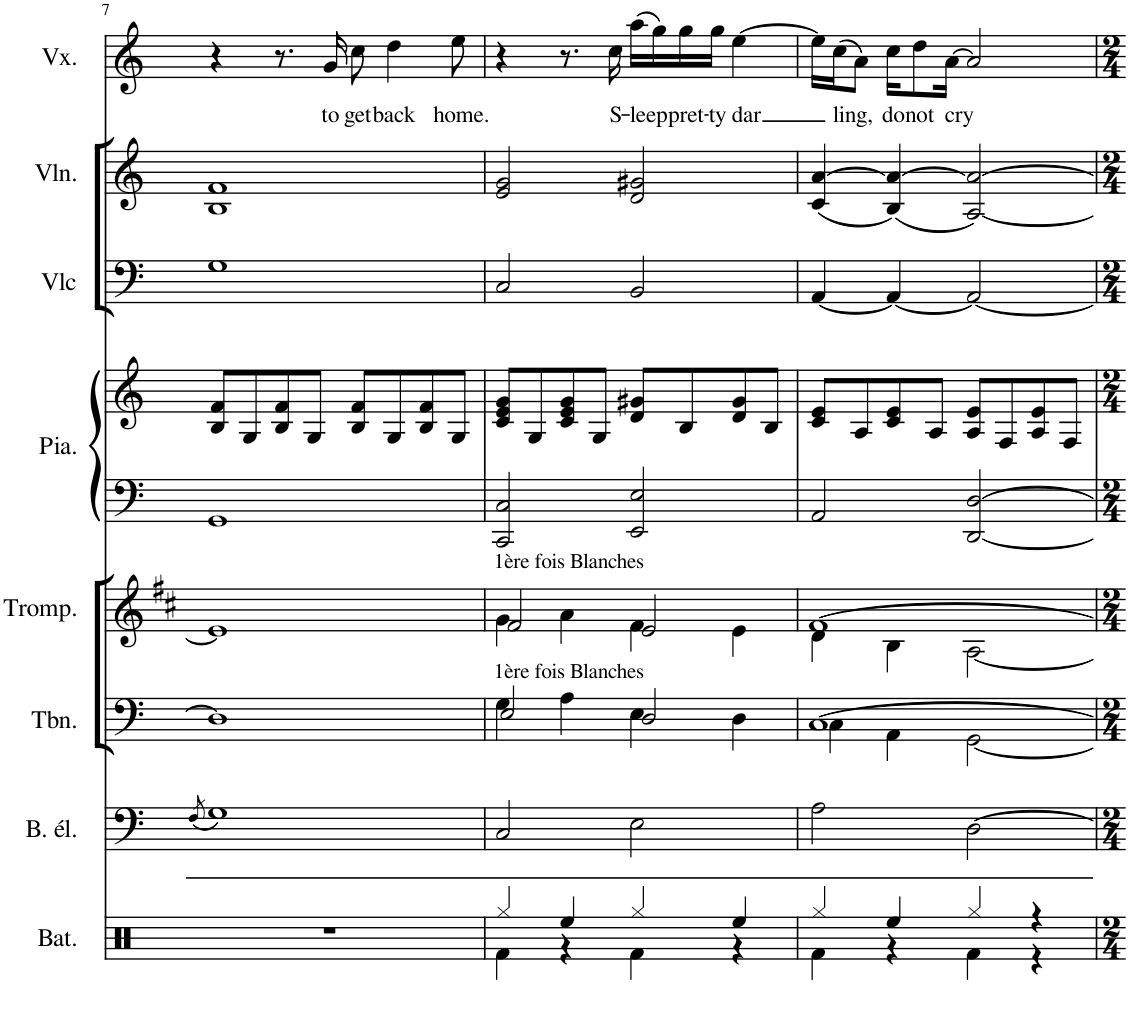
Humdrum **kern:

**kern	**kern	**kern	**kern	**kern	**kern	**kern	**kern	**kern	**text
*part8	*part7	*part6	*part5	*part4	*part4	*part3	*part2	*part1	*part1
*staff9	*staff8	*staff7	*staff6	*staff5	*staff4	*staff3	*staff2	*staff1	*staff1
*I"Batterie	*I"Basse électrique	*I"Trombone	*I"Trompette	*I"Piano	*	*I"Violoncelle	*I"Violon	*I"Voix	*
*I'Bat.	*I'B. él.	*I'Tbn.	*I'Tromp.	*I'Pia.	*	*I'Vlc	*I'Vln.	*I'Vx.	*
!!LO:PB:g=z
*clefX	*clefF4	*clefF4	*clefG2	*clefF4	*clefG2	*clefF4	*clefG2	*clefG2	*
*	*Trd7c12	*	*Trd1c2	*	*	*	*	*	*
*k[]	*k[]	*k[]	*k[f#c#]	*k[]	*k[]	*k[]	*k[]	*k[]	*
*M4/4	*M4/4	*M4/4	*M4/4	*M4/4	*M4/4	*M4/4	*M4/4	*M4/4	*
*met(c)	*met(c)	*met(c)	*met(c)	*met(c)	*met(c)	*met(c)	*met(c)	*met(c)	*
=7	=7	=7	=7	=7	=7	=7	=7	=7	=7
.	(8qF/	.	.	.	.	.	.	.	.
1r	1G)	1D]	1e]	1GG	8B/ 8f/L	1G	1B 1f	4r	.
.	.	.	.	.	8G/	.	.	.	.
.	.	.	.	.	8B/ 8f/	.	.	8.r	.
.	.	.	.	.	8G/J	.	.	.	.
!	!	!	!	!	!	!	!	!	!LO:LY:b
.	.	.	.	.	.	.	.	16g/	to
!	!	!	!	!	!	!	!	!	!LO:LY:b
.	.	.	.	.	8B/ 8f/L	.	.	8cc\	get
!	!	!	!	!	!	!	!	!	!LO:LY:b
.	.	.	.	.	8G/	.	.	4dd\	back
.	.	.	.	.	8B/ 8f/	.	.	.	.
!	!	!	!	!	!	!	!	!	!LO:LY:b
.	.	.	.	.	8G/J	.	.	8ee\	home.
=8	=8	=8	=8	=8	=8	=8	=8	=8	=8
*^	*	*^	*^	*	*	*	*	*	*
!	!	!	!	!	!LO:TX:a:t=1ère fois Blanches	!	!	!	!	!	!	!
!	!	!	!LO:TX:a:t=1ère fois Blanches	!	!	!	!	!	!	!	!	!
4Rgg/	4Rf\	2C/	2E/	4G\	2f#/	4g\	2CC/ 2C/	8c/ 8e/ 8g/L	2C/	2e/ 2g/	4r	.
.	.	.	.	.	.	.	.	8G/	.	.	.	.
4Ree/	4r	.	.	4A\	.	4a\	.	8c/ 8e/ 8g/	.	.	8.r	.
.	.	.	.	.	.	.	.	8G/J	.	.	.	.
!	!	!	!	!	!	!	!	!	!	!	!	!LO:LY:b
.	.	.	.	.	.	.	.	.	.	.	16cc\	S-
!	!	!	!	!	!	!	!	!	!	!	!	!LO:LY:b
4Rgg/	4Rf\	2E\	2D/	4E\	2e/	4f#\	2EE/ 2E/	8d/ 8g#X/L	2BB/	2d/ 2g#X/	(16aa\LL	-leep
.	.	.	.	.	.	.	.	.	.	.	16gg\)	.
!	!	!	!	!	!	!	!	!	!	!	!	!LO:LY:b
.	.	.	.	.	.	.	.	8B/	.	.	16gg\	pret-
!	!	!	!	!	!	!	!	!	!	!	!	!LO:LY:b
.	.	.	.	.	.	.	.	.	.	.	16gg\JJ	-ty
!	!	!	!	!	!	!	!	!	!	!	!	!LO:LY:b
4Ree/	4r	.	.	4D\	.	4e\	.	8d/ 8g#/	.	.	[4ee\	dar
.	.	.	.	.	.	.	.	8B/J	.	.	.	.
=9	=9	=9	=9	=9	=9	=9	=9	=9	=9	=9	=9	=9
4Rgg/	4Rf\	2A\	[1C	4C\	[1f#	4d\	2AA/	8c/ 8e/L	[4AA/	(<4c/ [4a/	16ee\LL]	.
!	!	!	!	!	!	!	!	!	!	!	!	!LO:LY:b
.	.	.	.	.	.	.	.	.	.	.	(16cc\J	ling,
.	.	.	.	.	.	.	.	8A/	.	.	8a\J)	.
!	!	!	!	!	!	!	!	!	!	!	!	!LO:LY:b
4Ree/	4r	.	.	4AA\	.	4B\	.	8c/ 8e/	4AA/_	(<4B/ 4a/_)	16cc\KL	do
!	!	!	!	!	!	!	!	!	!	!	!	!LO:LY:b
.	.	.	.	.	.	.	.	.	.	.	8dd\	not
.	.	.	.	.	.	.	.	8A/J	.	.	.	.
!	!	!	!	!	!	!	!	!	!	!	!	!LO:LY:b
.	.	.	.	.	.	.	.	.	.	.	[16a\Jk	cry
4Rgg/	4Rf\	[2D\	.	[2GG\	.	[2A\	[2DD/ [2D/	8A/ 8e/L	2AA/_	[2A/ 2a/_)	2a/]	.
.	.	.	.	.	.	.	.	8F/	.	.	.	.
4r	4r	.	.	.	.	.	.	8A/ 8e/	.	.	.	.
.	.	.	.	.	.	.	.	8F/J	.	.	.	.
*	*	*	*v	*v	*	*	*	*	*	*	*	*
*v	*v	*	*	*v	*v	*	*	*	*	*	*
=	=	=	=	=	=	=	=	=	=
*-	*-	*-	*-	*-	*-	*-	*-	*-	*-
